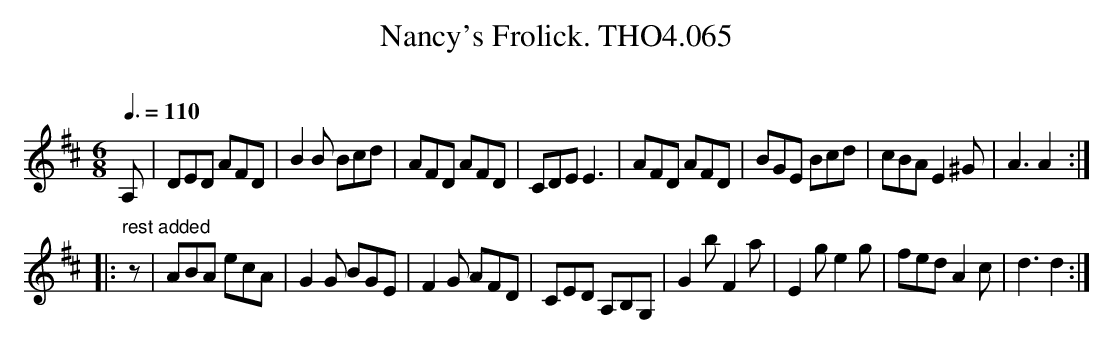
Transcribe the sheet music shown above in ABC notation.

X:1
T:Nancy's Frolick. THO4.065
O:
M:6/8
L:1/8
Q:3/8=110
K:D
A,|DED AFD|B2 B Bcd|AFD AFD|CDE E3|\
AFD AFD|BGE Bcd|cBA E2 ^G|A3 A2:|
|:"rest added"z|ABA ecA|G2 G BGE|F2 G AFD|CED A,B,G,|\
G2 b F2 a|E2 g e2 g|fed A2 c|d3 d2:|
